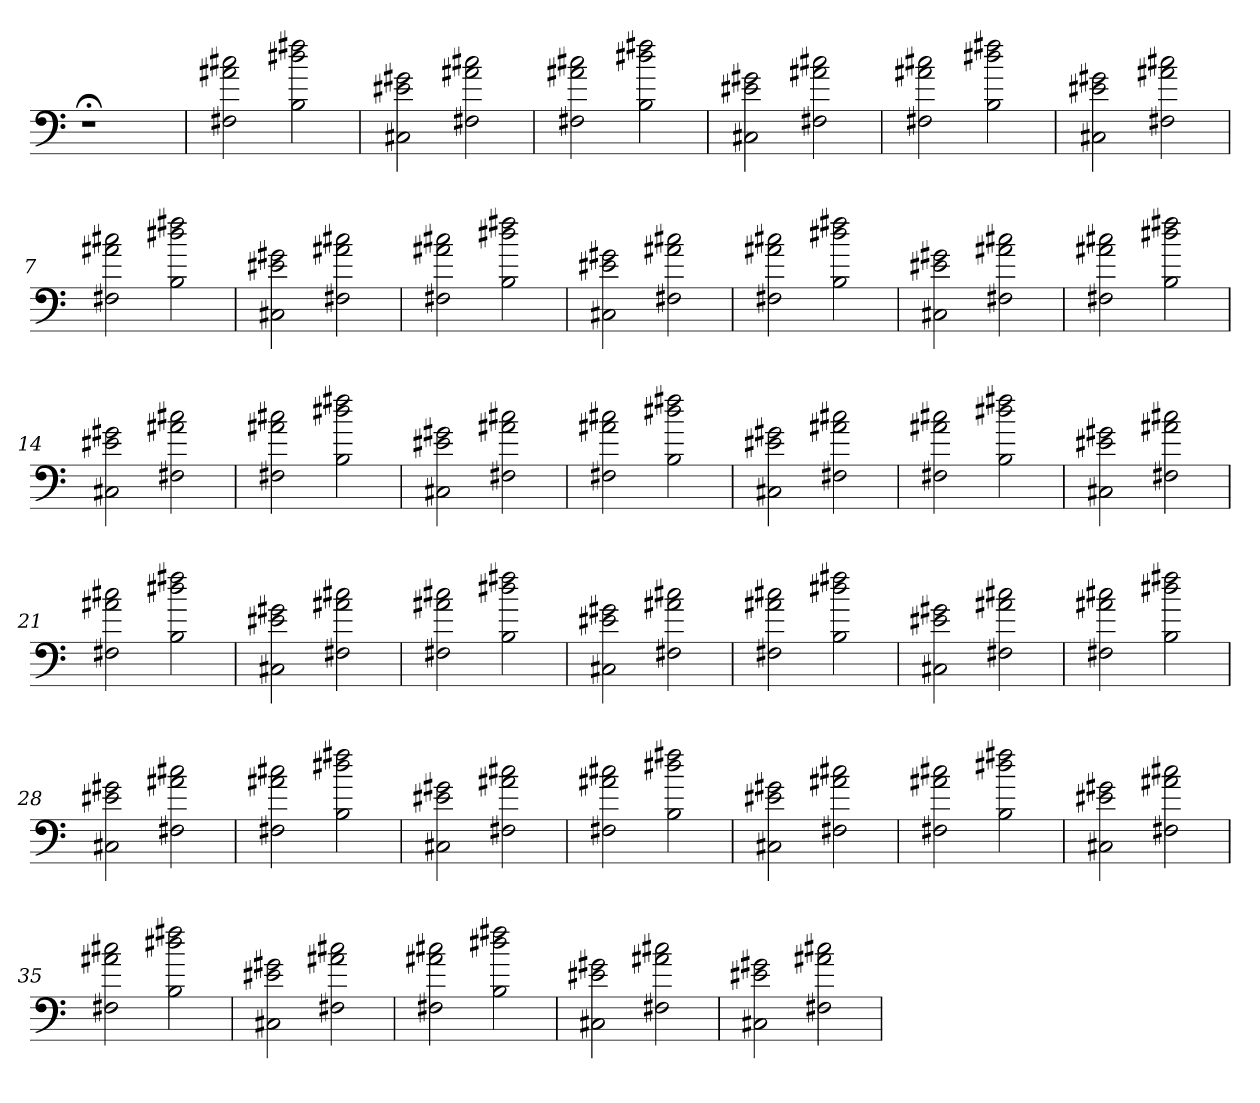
**kern
*part1
*staff1
=
1r;<
=1
2F#X 2a#X 2cc#X
2B 2dd#X 2ff#X
=2
2C#X 2e#X 2g#X
2F#X 2a#X 2cc#X
=3
2F#X 2a#X 2cc#X
2B 2dd#X 2ff#X
=4
2C#X 2e#X 2g#X
2F#X 2a#X 2cc#X
=5
2F#X 2a#X 2cc#X
2B 2dd#X 2ff#X
=6
2C#X 2e#X 2g#X
2F#X 2a#X 2cc#X
=7
2F#X 2a#X 2cc#X
2B 2dd#X 2ff#X
=8
2C#X 2e#X 2g#X
2F#X 2a#X 2cc#X
=9
2F#X 2a#X 2cc#X
2B 2dd#X 2ff#X
=10
2C#X 2e#X 2g#X
2F#X 2a#X 2cc#X
=11
2F#X 2a#X 2cc#X
2B 2dd#X 2ff#X
=12
2C#X 2e#X 2g#X
2F#X 2a#X 2cc#X
=13
2F#X 2a#X 2cc#X
2B 2dd#X 2ff#X
=14
2C#X 2e#X 2g#X
2F#X 2a#X 2cc#X
=15
2F#X 2a#X 2cc#X
2B 2dd#X 2ff#X
=16
2C#X 2e#X 2g#X
2F#X 2a#X 2cc#X
=17
2F#X 2a#X 2cc#X
2B 2dd#X 2ff#X
=18
2C#X 2e#X 2g#X
2F#X 2a#X 2cc#X
=19
2F#X 2a#X 2cc#X
2B 2dd#X 2ff#X
=20
2C#X 2e#X 2g#X
2F#X 2a#X 2cc#X
=21
2F#X 2a#X 2cc#X
2B 2dd#X 2ff#X
=22
2C#X 2e#X 2g#X
2F#X 2a#X 2cc#X
=23
2F#X 2a#X 2cc#X
2B 2dd#X 2ff#X
=24
2C#X 2e#X 2g#X
2F#X 2a#X 2cc#X
=25
2F#X 2a#X 2cc#X
2B 2dd#X 2ff#X
=26
2C#X 2e#X 2g#X
2F#X 2a#X 2cc#X
=27
2F#X 2a#X 2cc#X
2B 2dd#X 2ff#X
=28
2C#X 2e#X 2g#X
2F#X 2a#X 2cc#X
=29
2F#X 2a#X 2cc#X
2B 2dd#X 2ff#X
=30
2C#X 2e#X 2g#X
2F#X 2a#X 2cc#X
=31
2F#X 2a#X 2cc#X
2B 2dd#X 2ff#X
=32
2C#X 2e#X 2g#X
2F#X 2a#X 2cc#X
=33
2F#X 2a#X 2cc#X
2B 2dd#X 2ff#X
=34
2C#X 2e#X 2g#X
2F#X 2a#X 2cc#X
=35
2F#X 2a#X 2cc#X
2B 2dd#X 2ff#X
=36
2C#X 2e#X 2g#X
2F#X 2a#X 2cc#X
=37
2F#X 2a#X 2cc#X
2B 2dd#X 2ff#X
=38
2C#X 2e#X 2g#X
2F#X 2a#X 2cc#X
=39
2C#X 2e#X 2g#X
2F#X 2a#X 2cc#X
=
*-
